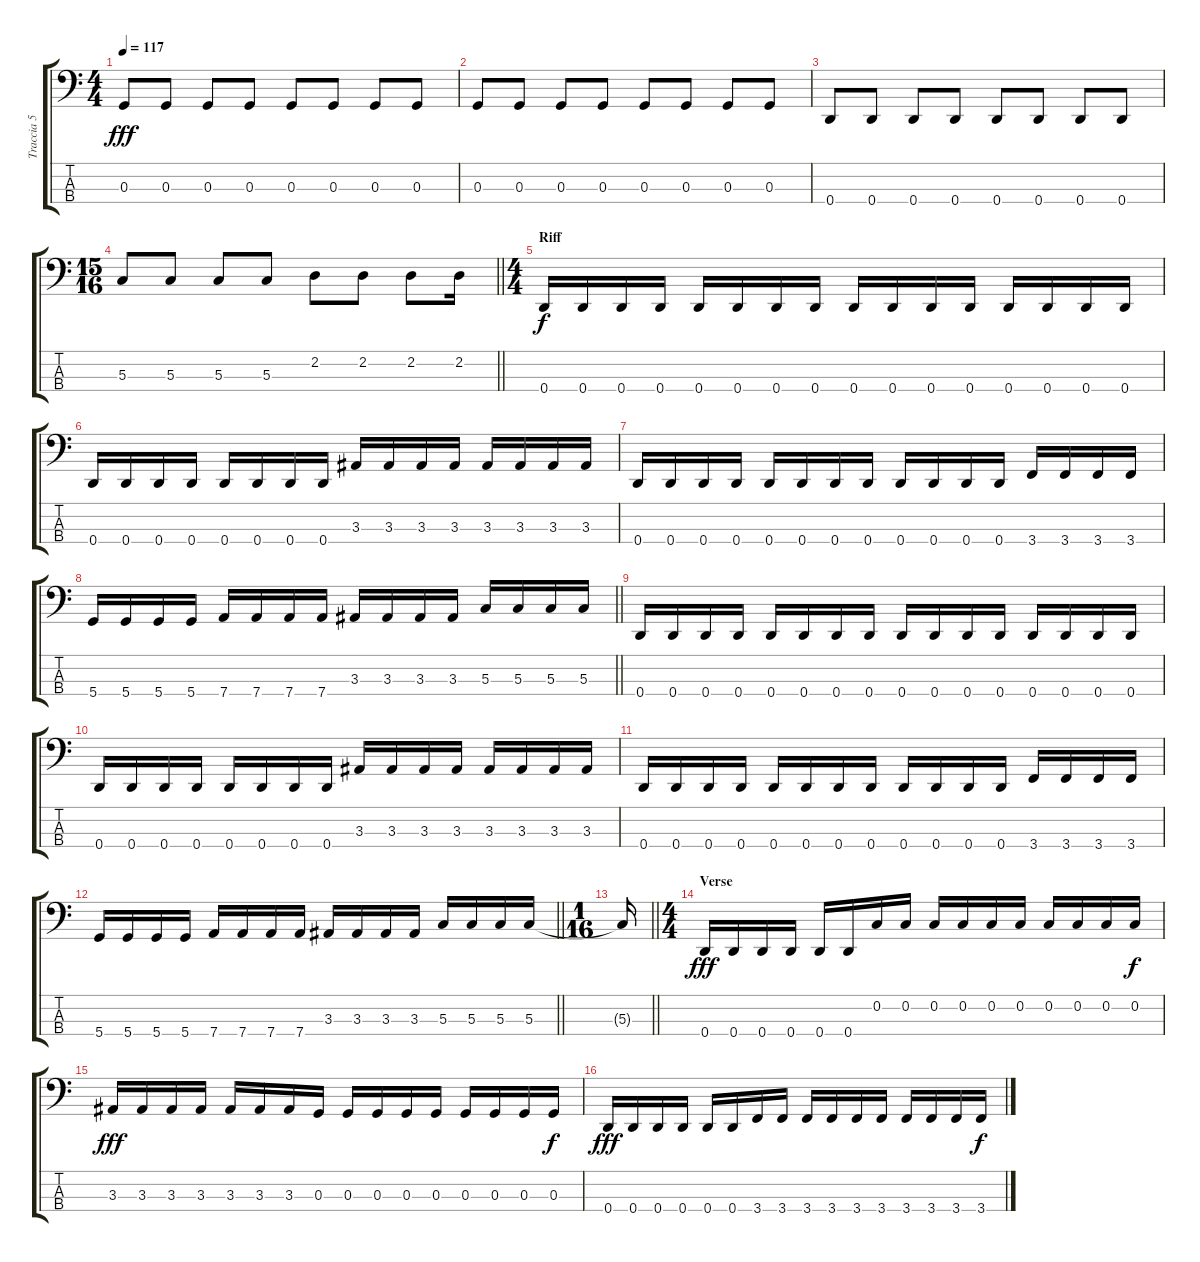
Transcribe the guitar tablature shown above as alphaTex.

\track ("Traccia 5" "Traccia 5") {instrument electricbasspick}
\staff {score tabs}
\tuning (F2 C2 G1 D1) {hide}
\ts (4 4)
\tempo 117
\clef f4
\ks c
0.3.8{dy fff} 0.3.8 0.3.8 0.3.8 0.3.8 0.3.8 0.3.8 0.3.8 |
0.3.8 0.3.8 0.3.8 0.3.8 0.3.8 0.3.8 0.3.8 0.3.8 |
0.4.8 0.4.8 0.4.8 0.4.8 0.4.8 0.4.8 0.4.8 0.4.8 |
\ts (15 16)
\barLineRight lightlight
5.3.8 5.3.8 5.3.8 5.3.8 2.2.8 2.2.8 2.2.8 2.2.16 |
\ts (4 4)
\section ("" "Riff")
0.4.16{dy f} 0.4.16 0.4.16 0.4.16 0.4.16 0.4.16 0.4.16 0.4.16 0.4.16 0.4.16 0.4.16 0.4.16 0.4.16 0.4.16 0.4.16 0.4.16 |
0.4.16 0.4.16 0.4.16 0.4.16 0.4.16 0.4.16 0.4.16 0.4.16 3.3.16 3.3.16 3.3.16 3.3.16 3.3.16 3.3.16 3.3.16 3.3.16 |
0.4.16 0.4.16 0.4.16 0.4.16 0.4.16 0.4.16 0.4.16 0.4.16 0.4.16 0.4.16 0.4.16 0.4.16 3.4.16 3.4.16 3.4.16 3.4.16 |
\barLineRight lightlight
5.4.16 5.4.16 5.4.16 5.4.16 7.4.16 7.4.16 7.4.16 7.4.16 3.3.16 3.3.16 3.3.16 3.3.16 5.3.16 5.3.16 5.3.16 5.3.16 |
0.4.16 0.4.16 0.4.16 0.4.16 0.4.16 0.4.16 0.4.16 0.4.16 0.4.16 0.4.16 0.4.16 0.4.16 0.4.16 0.4.16 0.4.16 0.4.16 |
0.4.16 0.4.16 0.4.16 0.4.16 0.4.16 0.4.16 0.4.16 0.4.16 3.3.16 3.3.16 3.3.16 3.3.16 3.3.16 3.3.16 3.3.16 3.3.16 |
0.4.16 0.4.16 0.4.16 0.4.16 0.4.16 0.4.16 0.4.16 0.4.16 0.4.16 0.4.16 0.4.16 0.4.16 3.4.16 3.4.16 3.4.16 3.4.16 |
\barLineRight lightlight
5.4.16 5.4.16 5.4.16 5.4.16 7.4.16 7.4.16 7.4.16 7.4.16 3.3.16 3.3.16 3.3.16 3.3.16 5.3.16 5.3.16 5.3.16 5.3.16 |
\ts (1 16)
\barLineRight lightlight
5.3{t}.16 |
\ts (4 4)
\section ("" "Verse")
0.4.16{dy fff} 0.4.16 0.4.16 0.4.16 0.4.16 0.4.16 0.2.16 0.2.16 0.2.16 0.2.16 0.2.16 0.2.16 0.2.16 0.2.16 0.2.16 0.2.16{dy f} |
3.3.16{dy fff} 3.3.16 3.3.16 3.3.16 3.3.16 3.3.16 3.3.16 0.3.16 0.3.16 0.3.16 0.3.16 0.3.16 0.3.16 0.3.16 0.3.16 0.3.16{dy f} |
0.4.16{dy fff} 0.4.16 0.4.16 0.4.16 0.4.16 0.4.16 3.4.16 3.4.16 3.4.16 3.4.16 3.4.16 3.4.16 3.4.16 3.4.16 3.4.16 3.4.16{dy f}
